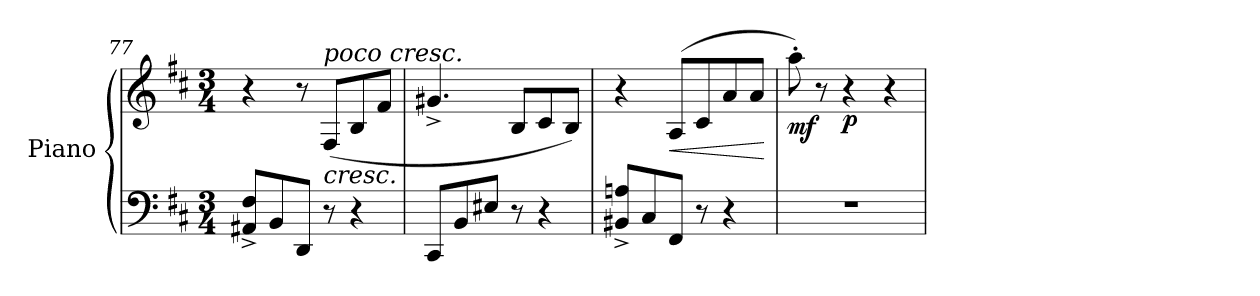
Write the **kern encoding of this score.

**kern	**kern	**dynam
*part1	*part1	*part1
*staff2	*staff1	*staff1/2
*I"Piano	*	*
*I'Pno	*	*
*clefF4	*clefG2	*
*k[f#c#]	*k[f#c#]	*
*M3/4	*M3/4	*
=77	=77	=77
8AA#X/^ 8F#/^L	4r	.
8BB/	.	.
8DD/J	8r	.
!	!LO:TX:a:i:t=poco cresc.	!
!	!	!LO:HP:b
8r	(8F#/L	<
4r	8B/	.
.	8f#/J	.
=78	=78	=78
8CC#/L	4.g#X^/	.
8BB/	.	.
8E#X/J	.	.
8r	8B/L	.
4r	8c#/	.
.	8B/J)	.
!!LO:LB:g=z
=79	=79	=79
8BB#X/^ 8An/^L	4r	.
8C#/	.	.
!	!	!LO:HP:b
8FF#/J	(>8A/L	<
8r	8c#/	.
4r	8a/	.
.	8a/J	.
.	.	[ [
=80	=80	=80
!	!	!LO:DY:b
2.r	8aa'\)	mf
.	8r	.
!	!	!LO:DY:b
.	4r	p
.	4r	.
=	=	=
*-	*-	*-
